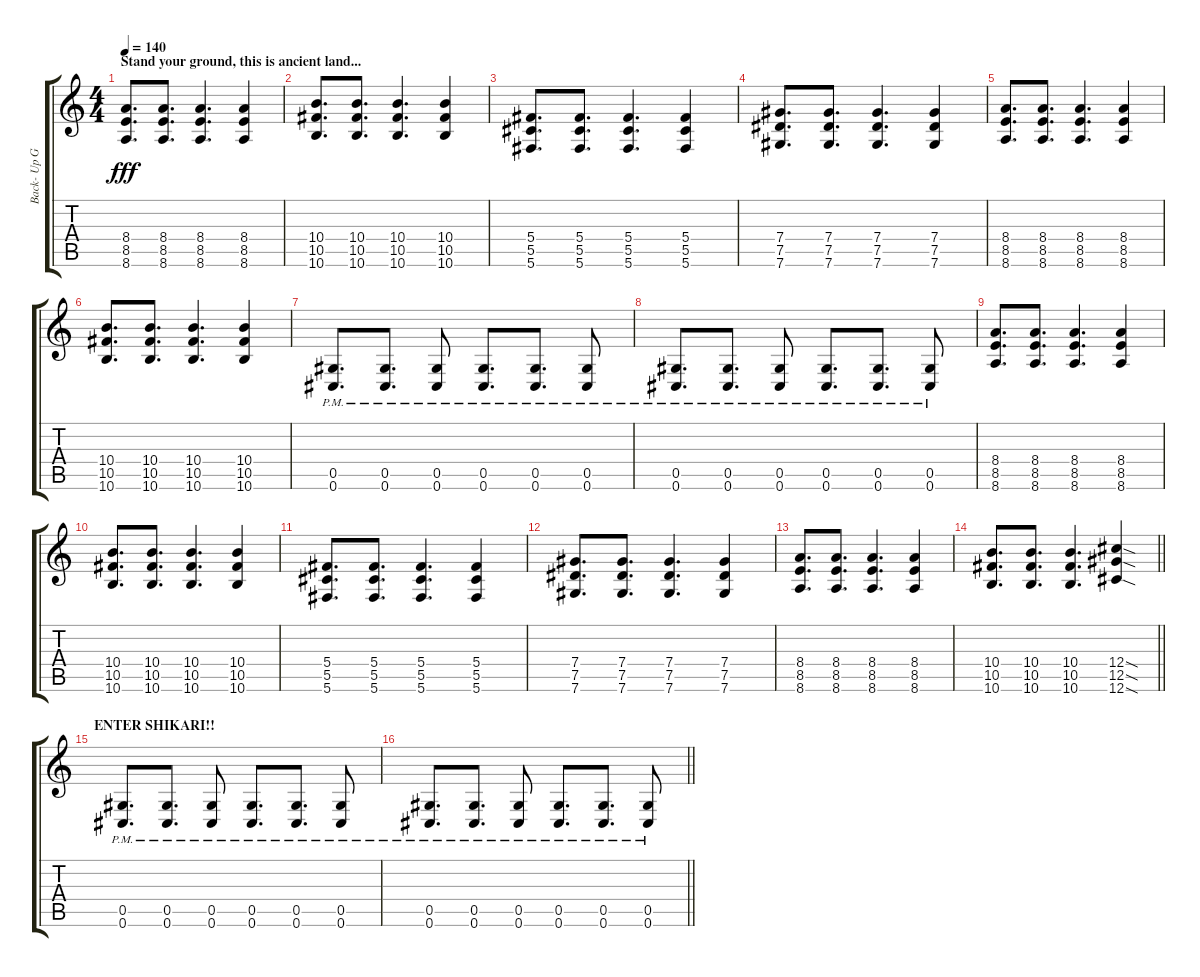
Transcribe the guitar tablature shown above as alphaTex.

\track ("Back- Up Guitar- Rory" "Back- Up G") {instrument overdrivenguitar}
\staff {score tabs}
\tuning (Eb4 Bb3 Gb3 Db3 Ab2 Db2) {hide}
\ts (4 4)
\section ("" "Stand your ground, this is ancient land...")
\tempo 140
\clef g2
\ks c
(8.4 8.5 8.6).8{d dy fff} (8.4 8.5 8.6).8{d} (8.4 8.5 8.6).4{d} (8.4 8.5 8.6).4 |
(10.4 10.5 10.6).8{d} (10.4 10.5 10.6).8{d} (10.4 10.5 10.6).4{d} (10.4 10.5 10.6).4 |
(5.4 5.5 5.6).8{d} (5.4 5.5 5.6).8{d} (5.4 5.5 5.6).4{d} (5.4 5.5 5.6).4 |
(7.4 7.5 7.6).8{d} (7.4 7.5 7.6).8{d} (7.4 7.5 7.6).4{d} (7.4 7.5 7.6).4 |
(8.4 8.5 8.6).8{d} (8.4 8.5 8.6).8{d} (8.4 8.5 8.6).4{d} (8.4 8.5 8.6).4 |
(10.4 10.5 10.6).8{d} (10.4 10.5 10.6).8{d} (10.4 10.5 10.6).4{d} (10.4 10.5 10.6).4 |
(0.5{pm} 0.6{pm}).8{d} (0.5{pm} 0.6{pm}).8{d} (0.5{pm} 0.6{pm}).8 (0.5{pm} 0.6{pm}).8{d} (0.5{pm} 0.6{pm}).8{d} (0.5{pm} 0.6{pm}).8 |
(0.5{pm} 0.6{pm}).8{d} (0.5{pm} 0.6{pm}).8{d} (0.5{pm} 0.6{pm}).8 (0.5{pm} 0.6{pm}).8{d} (0.5{pm} 0.6{pm}).8{d} (0.5{pm} 0.6{pm}).8 |
(8.4 8.5 8.6).8{d} (8.4 8.5 8.6).8{d} (8.4 8.5 8.6).4{d} (8.4 8.5 8.6).4 |
(10.4 10.5 10.6).8{d} (10.4 10.5 10.6).8{d} (10.4 10.5 10.6).4{d} (10.4 10.5 10.6).4 |
(5.4 5.5 5.6).8{d} (5.4 5.5 5.6).8{d} (5.4 5.5 5.6).4{d} (5.4 5.5 5.6).4 |
(7.4 7.5 7.6).8{d} (7.4 7.5 7.6).8{d} (7.4 7.5 7.6).4{d} (7.4 7.5 7.6).4 |
(8.4 8.5 8.6).8{d} (8.4 8.5 8.6).8{d} (8.4 8.5 8.6).4{d} (8.4 8.5 8.6).4 |
\barLineRight lightlight
(10.4 10.5 10.6).8{d} (10.4 10.5 10.6).8{d} (10.4 10.5 10.6).4{d} (12.4{sod} 12.5{sod} 12.6{sod}).4 |
\section ("" "ENTER SHIKARI!!")
(0.5{pm} 0.6{pm}).8{d} (0.5{pm} 0.6{pm}).8{d} (0.5{pm} 0.6{pm}).8 (0.5{pm} 0.6{pm}).8{d} (0.5{pm} 0.6{pm}).8{d} (0.5{pm} 0.6{pm}).8 |
\barLineRight lightlight
(0.5{pm} 0.6{pm}).8{d} (0.5{pm} 0.6{pm}).8{d} (0.5{pm} 0.6{pm}).8 (0.5{pm} 0.6{pm}).8{d} (0.5{pm} 0.6{pm}).8{d} (0.5{pm} 0.6{pm}).8
